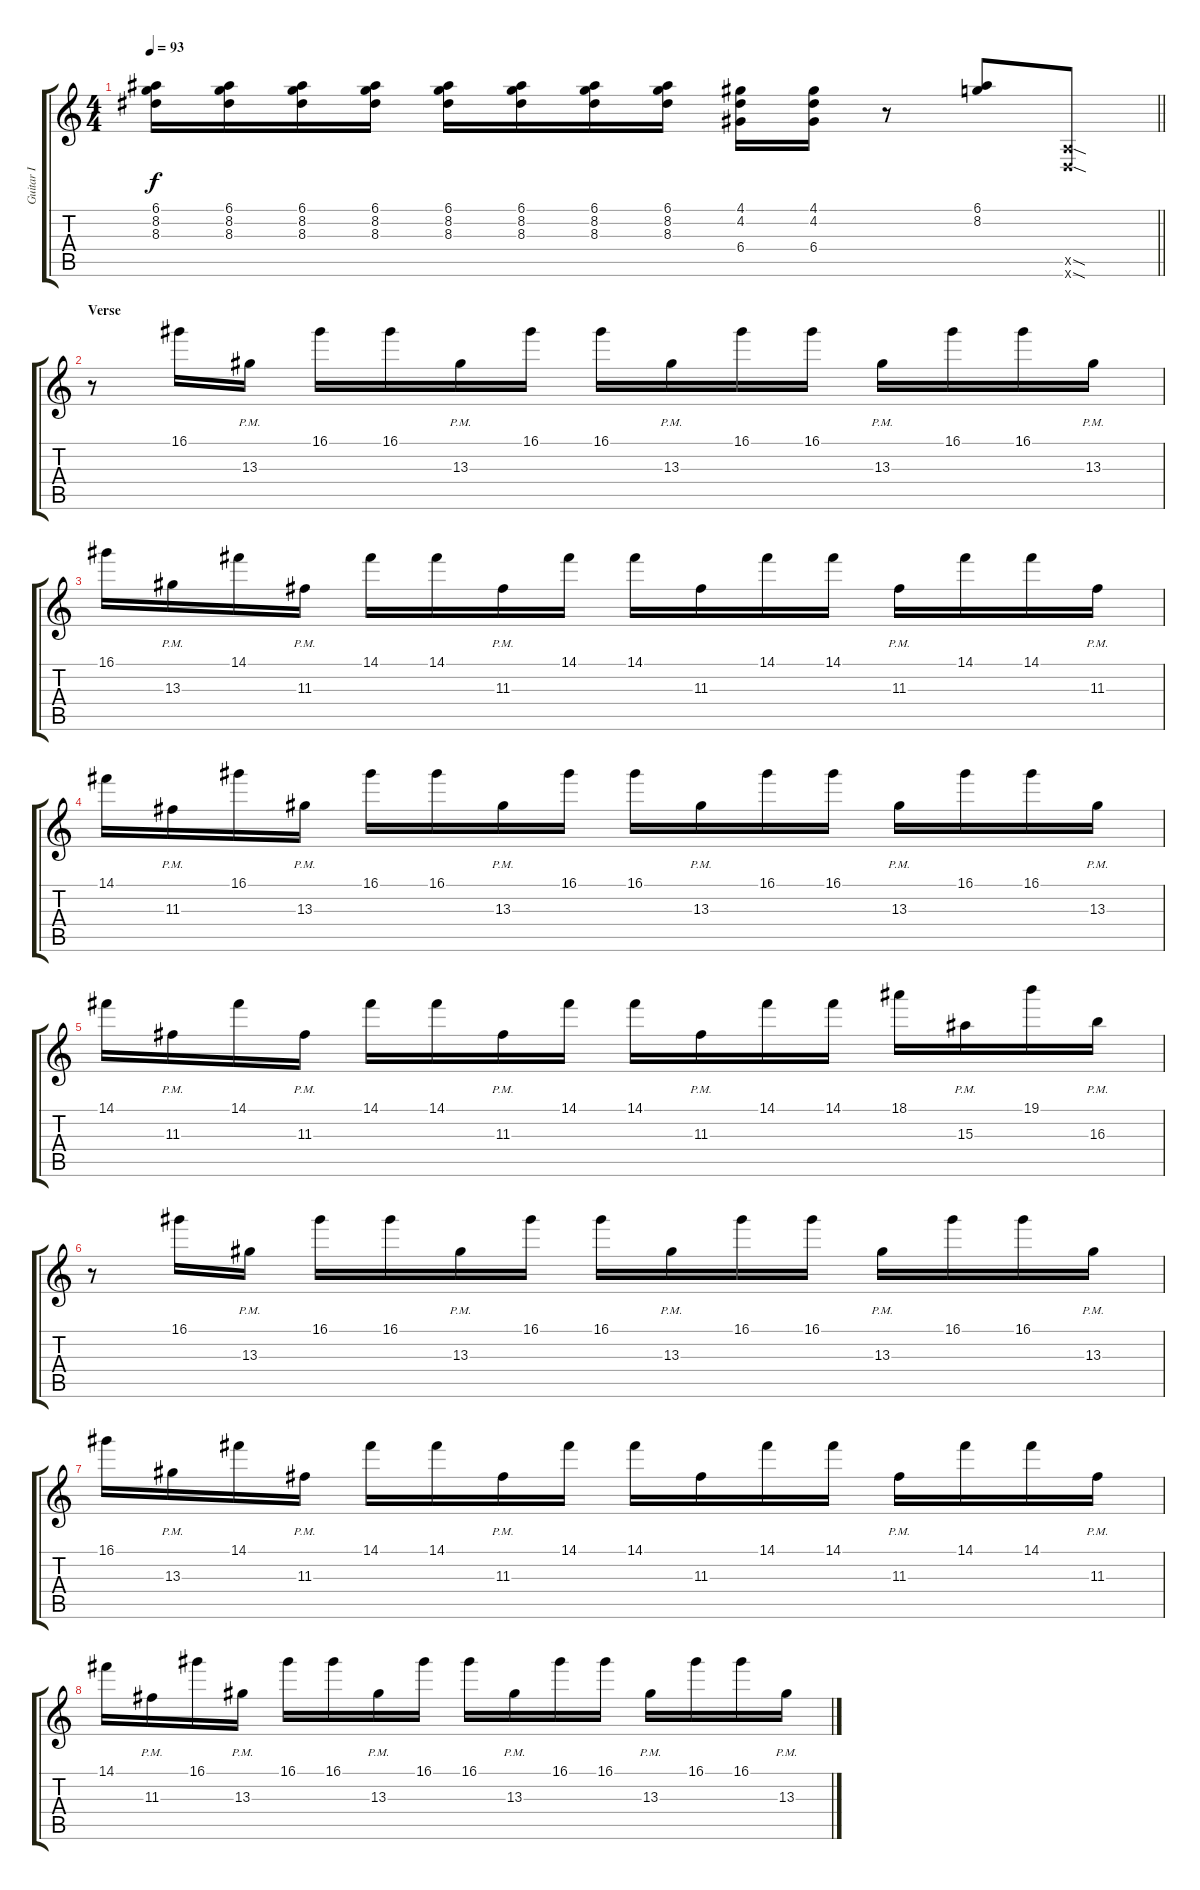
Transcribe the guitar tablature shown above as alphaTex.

\track ("Guitar I" "Guitar I") {instrument distortionguitar}
\staff {score tabs}
\tuning (E4 B3 G3 D3 A2 D2) {hide}
\ts (4 4)
\tempo 93
\clef g2
\barLineRight lightlight
\ks c
(6.1 8.2 8.3).16{dy f} (6.1 8.2 8.3).16 (6.1 8.2 8.3).16 (6.1 8.2 8.3).16 (6.1 8.2 8.3).16 (6.1 8.2 8.3).16 (6.1 8.2 8.3).16 (6.1 8.2 8.3).16 (4.1 4.2 6.4).16 (4.1 4.2 6.4).16 r.8 (6.1 8.2).8 (0.5{sod x} 0.6{sod x}).8 |
\section ("" "Verse")
r.8{volume 7} 16.1.16 13.3{pm}.16 16.1.16 16.1.16 13.3{pm}.16 16.1.16 16.1.16 13.3{pm}.16 16.1.16 16.1.16 13.3{pm}.16 16.1.16 16.1.16 13.3{pm}.16 |
16.1.16 13.3{pm}.16 14.1.16 11.3{pm}.16 14.1.16 14.1.16 11.3{pm}.16 14.1.16 14.1.16 11.3.16 14.1.16 14.1.16 11.3{pm}.16 14.1.16 14.1.16 11.3{pm}.16 |
14.1.16 11.3{pm}.16 16.1.16 13.3{pm}.16 16.1.16 16.1.16 13.3{pm}.16 16.1.16 16.1.16 13.3{pm}.16 16.1.16 16.1.16 13.3{pm}.16 16.1.16 16.1.16 13.3{pm}.16 |
14.1.16 11.3{pm}.16 14.1.16 11.3{pm}.16 14.1.16 14.1.16 11.3{pm}.16 14.1.16 14.1.16 11.3{pm}.16 14.1.16 14.1.16 18.1.16 15.3{pm}.16 19.1.16 16.3{pm}.16 |
r.8 16.1.16 13.3{pm}.16 16.1.16 16.1.16 13.3{pm}.16 16.1.16 16.1.16 13.3{pm}.16 16.1.16 16.1.16 13.3{pm}.16 16.1.16 16.1.16 13.3{pm}.16 |
16.1.16 13.3{pm}.16 14.1.16 11.3{pm}.16 14.1.16 14.1.16 11.3{pm}.16 14.1.16 14.1.16 11.3.16 14.1.16 14.1.16 11.3{pm}.16 14.1.16 14.1.16 11.3{pm}.16 |
14.1.16 11.3{pm}.16 16.1.16 13.3{pm}.16 16.1.16 16.1.16 13.3{pm}.16 16.1.16 16.1.16 13.3{pm}.16 16.1.16 16.1.16 13.3{pm}.16 16.1.16 16.1.16 13.3{pm}.16
